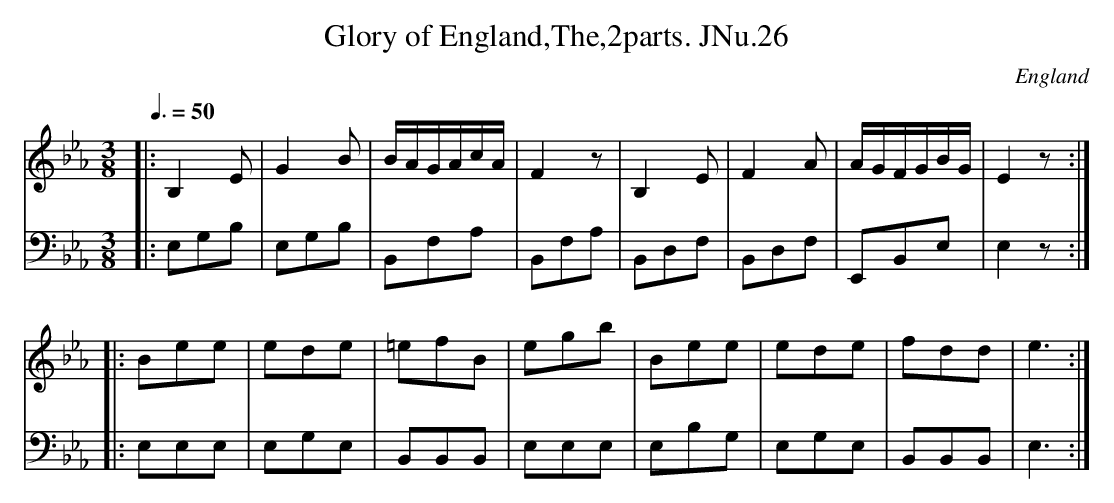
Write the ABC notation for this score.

X:1
T:Glory of England,The,2parts. JNu.26
M:3/8
L:1/8
Q:3/8=50
O:England
V:1
V:2 clef=bass
K:Eb major
[V:1] |: B,2E | G2B | B/A/G/A/c/A/ | F2z | B,2E | F2A | A/G/F/G/B/G/ | E2z :|
[V:2] |: E,G,B, | E,G,B, | B,,F,A, | B,,F,A, | B,,D,F, | B,,D,F, | E,,B,,E, | E,2z :|
[V:1] |: Bee | ede | =efB | egb | Bee | ede | fdd | e3 :|
[V:2] |: E,E,E, | E,G,E, | B,,B,,B,, | E,E,E, | E,B,G, | E,G,E, | B,,B,,B,, | E,3 :|
